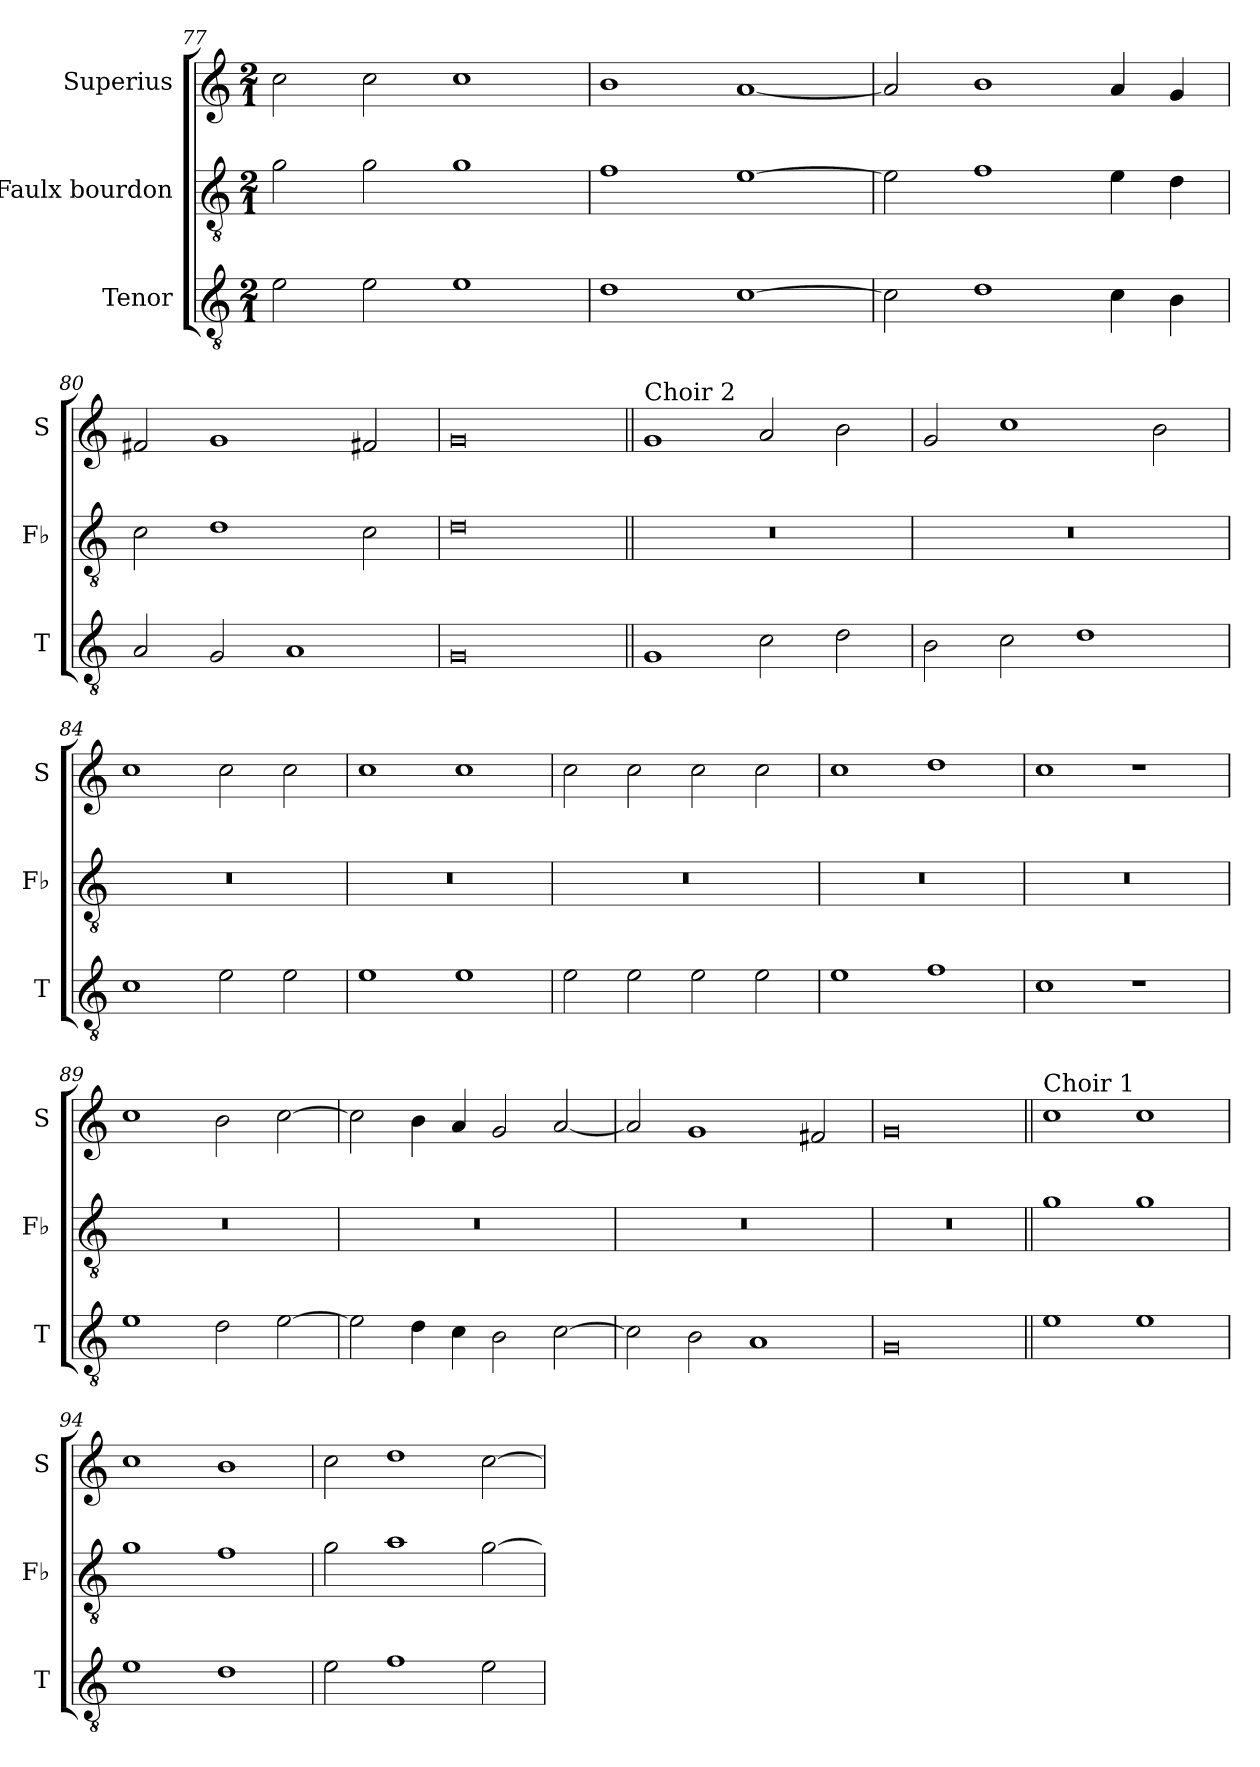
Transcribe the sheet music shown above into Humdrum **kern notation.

**kern	**kern	**kern
*part3	*part2	*part1
*staff3	*staff2	*staff1
*I"Tenor	*I"Faulx bourdon	*I"Superius
*I'T	*I'Fb	*I'S
*clefGv2	*clefGv2	*clefG2
*k[]	*k[]	*k[]
*M2/1	*M2/1	*M2/1
=77	=77	=77
2e\	2g\	2cc\
2e\	2g\	2cc\
1e	1g	1cc
=78	=78	=78
1d	1f	1b
[1c	[1e	[1a
=79	=79	=79
2c\]	2e\]	2a/]
1d	1f	1b
4c\	4e\	4a/
4B\	4d\	4g/
=80	=80	=80
2A/	2c\	2f#X/
2G/	1d	1g
1A	.	.
.	2c\	2f#X/
=81	=81	=81
0G	0d	0g
=82||	=82||	=82||
!	!	!LO:TX:a:t=Choir 2
1G	0r	1g
2c\	.	2a/
2d\	.	2b\
=83	=83	=83
2B\	0r	2g/
2c\	.	1cc
1d	.	.
.	.	2b\
=84	=84	=84
1c	0r	1cc
2e\	.	2cc\
2e\	.	2cc\
=85	=85	=85
1e	0r	1cc
1e	.	1cc
=86	=86	=86
2e\	0r	2cc\
2e\	.	2cc\
2e\	.	2cc\
2e\	.	2cc\
=87	=87	=87
1e	0r	1cc
1f	.	1dd
=88	=88	=88
1c	0r	1cc
1r	.	1r
=89	=89	=89
1e	0r	1cc
2d\	.	2b\
[2e\	.	[2cc\
=90	=90	=90
2e\]	0r	2cc\]
4d\	.	4b\
4c\	.	4a/
2B\	.	2g/
[2c\	.	[2a/
=91	=91	=91
2c\]	0r	2a/]
2B\	.	1g
1A	.	.
.	.	2f#X/
=92	=92	=92
0G	0r	0g
=93||	=93||	=93||
!	!	!LO:TX:a:t=Choir 1
1e	1g	1cc
1e	1g	1cc
=94	=94	=94
1e	1g	1cc
1d	1f	1b
=95	=95	=95
2e\	2g\	2cc\
1f	1a	1dd
2e\	[2g\	[2cc\
=	=	=
*-	*-	*-
